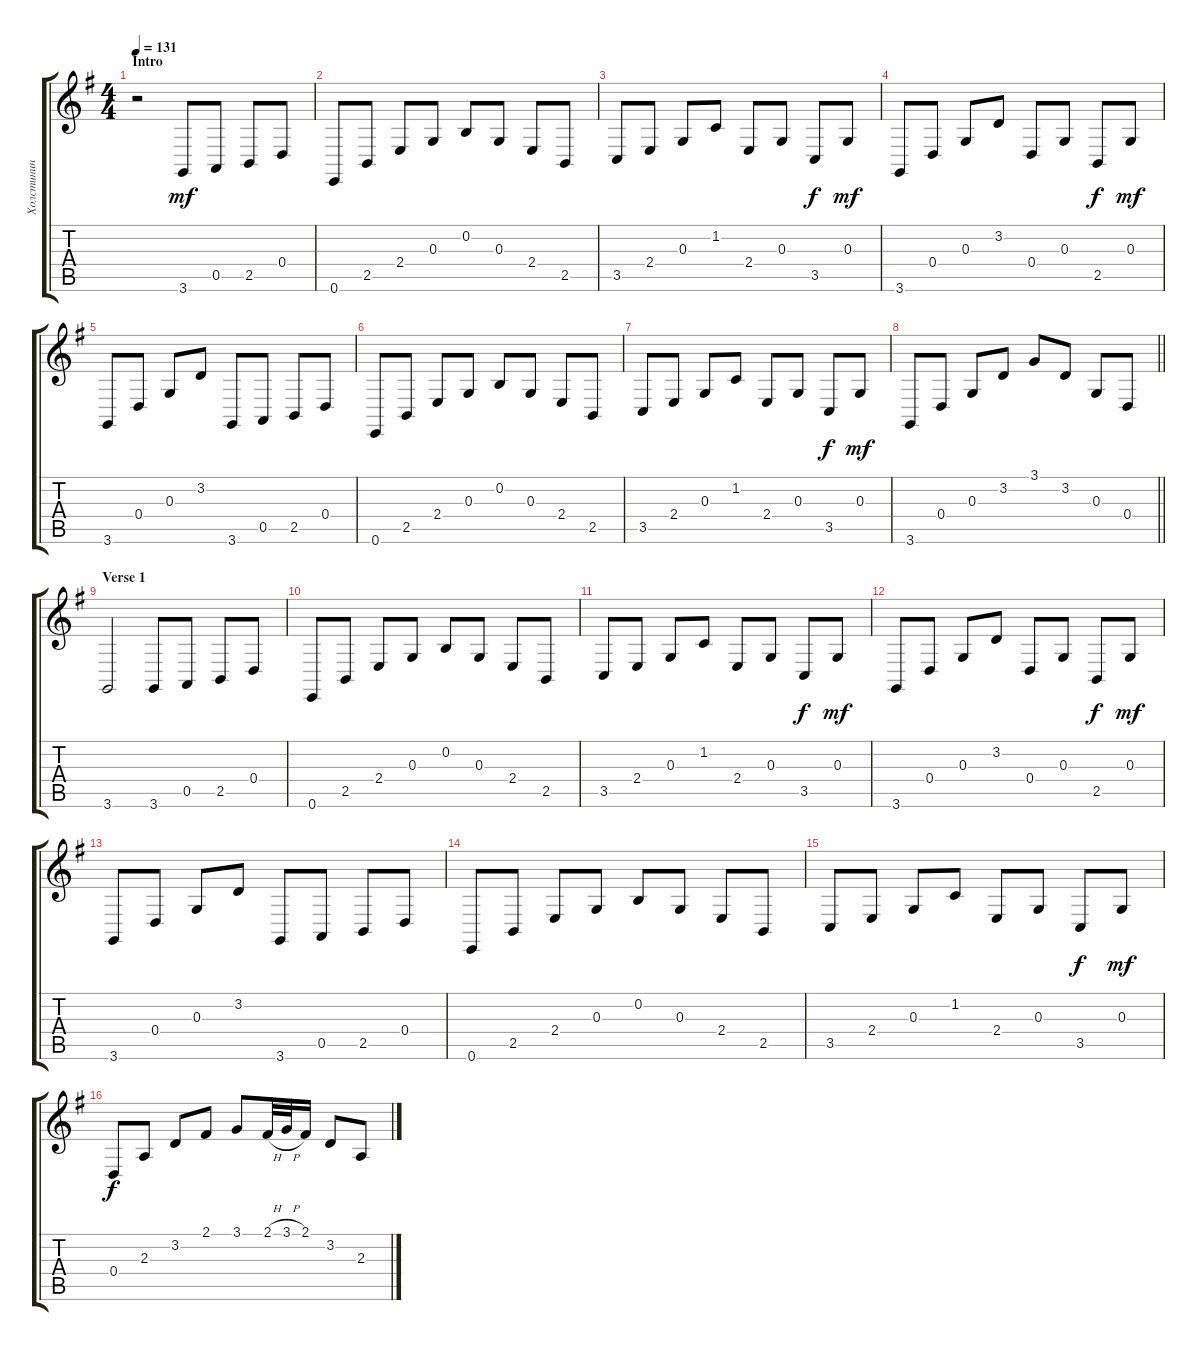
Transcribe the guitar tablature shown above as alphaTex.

\track ("Холстинин" "Холстинин") {instrument acousticgrandpiano}
\staff {score tabs}
\tuning (E4 B3 G3 D3 A2 E2) {hide}
\ts (4 4)
\section ("" "Intro")
\tempo 131
\clef g2
\ks g
r.2{dy mf instrument acousticgrandpiano} 3.6.8 0.5.8 2.5.8 0.4.8 |
0.6.8 2.5.8 2.4.8 0.3.8 0.2.8 0.3.8 2.4.8 2.5.8 |
3.5.8 2.4.8 0.3.8 1.2.8 2.4.8 0.3.8 3.5.8{dy f} 0.3.8{dy mf} |
3.6.8 0.4.8 0.3.8 3.2.8 0.4.8 0.3.8 2.5.8{dy f} 0.3.8{dy mf} |
3.6.8 0.4.8 0.3.8 3.2.8 3.6.8 0.5.8 2.5.8 0.4.8 |
0.6.8 2.5.8 2.4.8 0.3.8 0.2.8 0.3.8 2.4.8 2.5.8 |
3.5.8 2.4.8 0.3.8 1.2.8 2.4.8 0.3.8 3.5.8{dy f} 0.3.8{dy mf} |
\barLineRight lightlight
3.6.8 0.4.8 0.3.8 3.2.8 3.1.8 3.2.8 0.3.8 0.4.8 |
\section ("" "Verse 1")
3.6.2 3.6.8 0.5.8 2.5.8 0.4.8 |
0.6.8 2.5.8 2.4.8 0.3.8 0.2.8 0.3.8 2.4.8 2.5.8 |
3.5.8 2.4.8 0.3.8 1.2.8 2.4.8 0.3.8 3.5.8{dy f} 0.3.8{dy mf} |
3.6.8 0.4.8 0.3.8 3.2.8 0.4.8 0.3.8 2.5.8{dy f} 0.3.8{dy mf} |
3.6.8 0.4.8 0.3.8 3.2.8 3.6.8 0.5.8 2.5.8 0.4.8 |
0.6.8 2.5.8 2.4.8 0.3.8 0.2.8 0.3.8 2.4.8 2.5.8 |
3.5.8 2.4.8 0.3.8 1.2.8 2.4.8 0.3.8 3.5.8{dy f} 0.3.8{dy mf} |
0.4.8{dy f} 2.3.8 3.2.8 2.1.8 3.1.8 2.1{h}.32 3.1{h}.32 2.1.16 3.2.8 2.3.8
